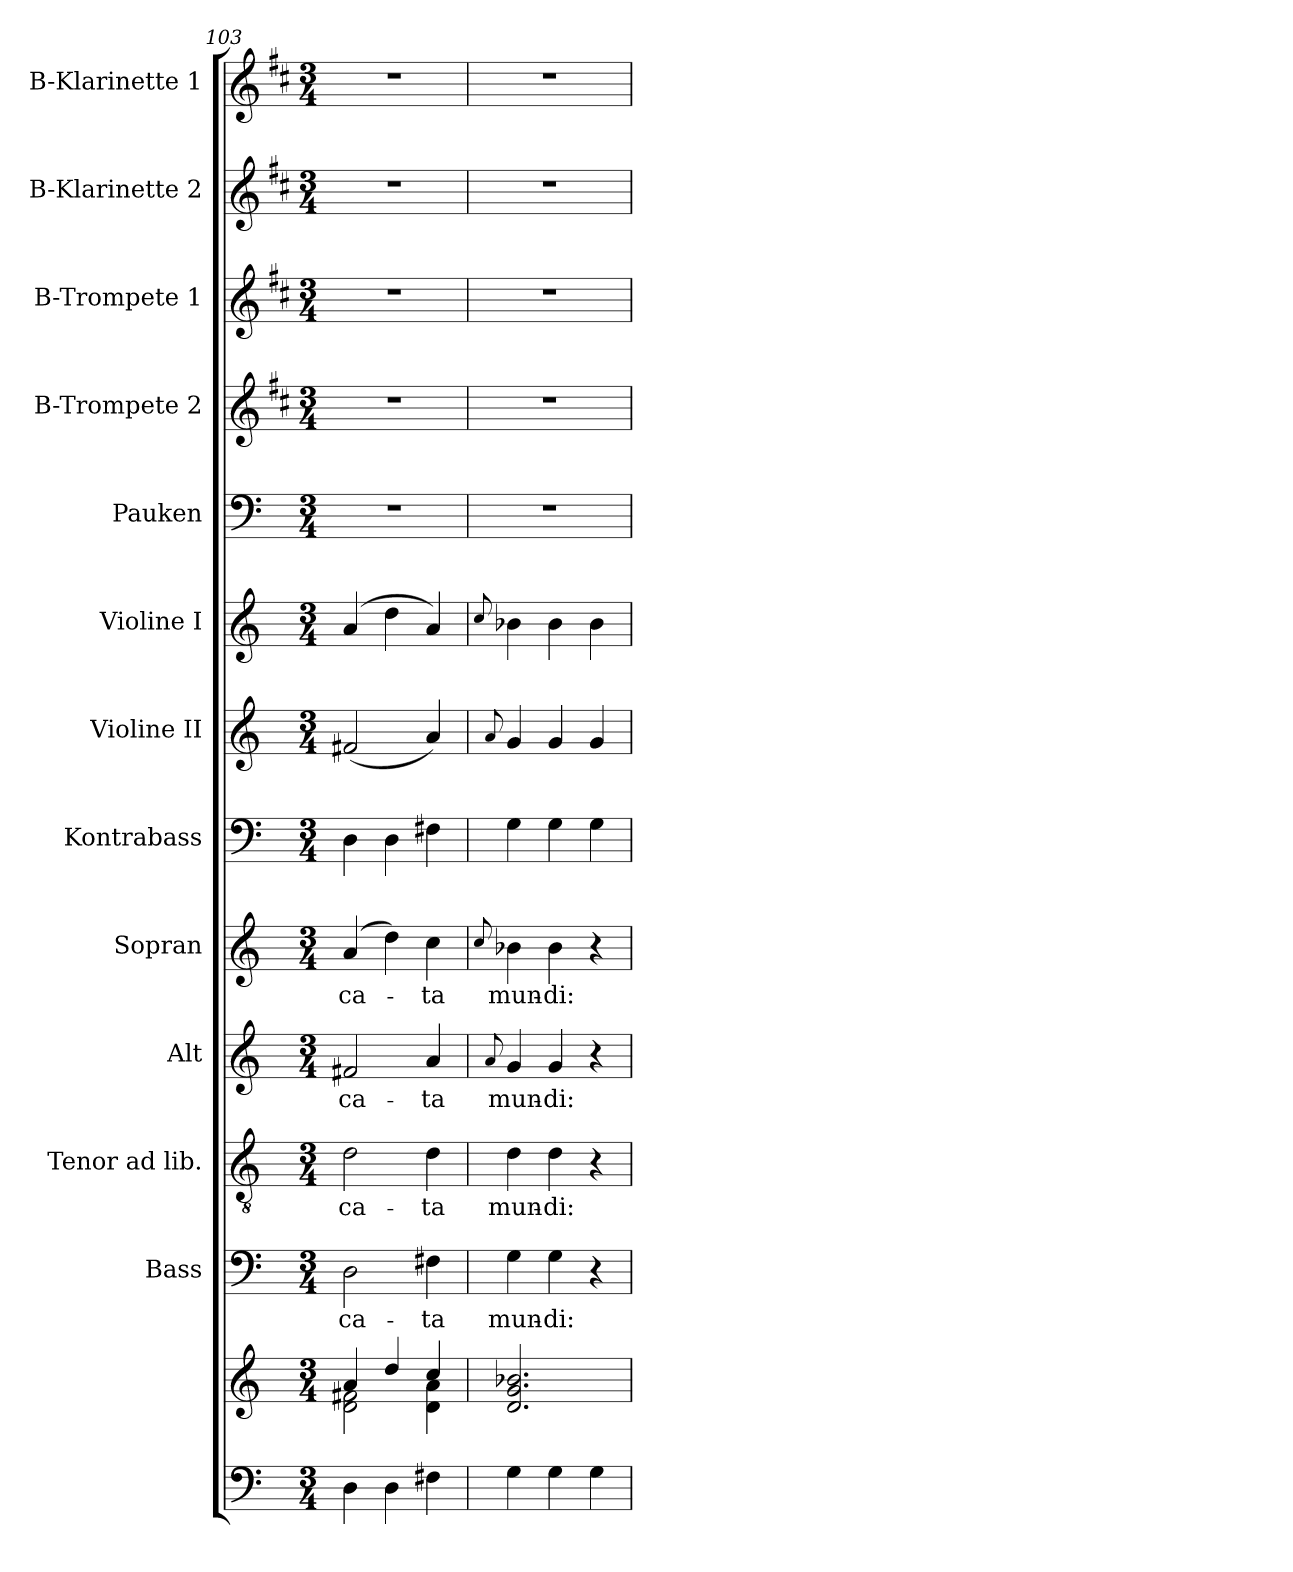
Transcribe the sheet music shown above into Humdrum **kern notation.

**kern	**kern	**kern	**text	**kern	**text	**kern	**text	**kern	**text	**kern	**kern	**kern	**kern	**kern	**kern	**kern	**kern
*part13	*part13	*part12	*part12	*part11	*part11	*part10	*part10	*part9	*part9	*part8	*part7	*part6	*part5	*part4	*part3	*part2	*part1
*staff14	*staff13	*staff12	*staff12	*staff11	*staff11	*staff10	*staff10	*staff9	*staff9	*staff8	*staff7	*staff6	*staff5	*staff4	*staff3	*staff2	*staff1
*	*	*I"Bass	*	*I"Tenor ad lib.	*	*I"Alt	*	*I"Sopran	*	*I"Kontrabass	*I"Violine II	*I"Violine I	*I"Pauken	*I"B-Trompete 2	*I"B-Trompete 1	*I"B-Klarinette 2	*I"B-Klarinette 1
*	*	*I'B.	*	*I'T.	*	*I'A.	*	*I'S.	*	*I'Kb.	*I'Vl. II	*I'Vl. I	*I'Pk.	*I'Trp. 2	*I'Trp. 1	*I'B Kl. 2	*I'B Kl. 1
*clefF4	*clefG2	*clefF4	*	*clefGv2	*	*clefG2	*	*clefG2	*	*clefF4	*clefG2	*clefG2	*clefF4	*clefG2	*clefG2	*clefG2	*clefG2
*	*	*	*	*	*	*	*	*	*	*ITrd7c12	*	*	*	*ITrd1c2	*ITrd1c2	*ITrd1c2	*ITrd1c2
*k[]	*k[]	*k[]	*	*k[]	*	*k[]	*	*k[]	*	*k[]	*k[]	*k[]	*k[]	*k[]	*k[]	*k[]	*k[]
*C:	*C:	*C:	*	*C:	*	*C:	*	*C:	*	*C:	*C:	*C:	*C:	*C:	*C:	*C:	*C:
*M3/4	*M3/4	*M3/4	*	*M3/4	*	*M3/4	*	*M3/4	*	*M3/4	*M3/4	*M3/4	*M3/4	*M3/4	*M3/4	*M3/4	*M3/4
=103	=103	=103	=103	=103	=103	=103	=103	=103	=103	=103	=103	=103	=103	=103	=103	=103	=103
*	*^	*	*	*	*	*	*	*	*	*	*	*	*	*	*	*	*
!	!	!	!	!LO:LY:b	!	!LO:LY:b	!	!LO:LY:b	!	!LO:LY:b	!	!	!	!	!	!	!	!
4D\	4a/	2d\ 2f#X\	2D\	-ca-	2d\	-ca-	2f#X/	-ca-	(4a/	-ca-	4DD\	(<2f#X/	(4a/	2.r	2.r	2.r	2.r	2.r
4D\	4dd/	.	.	.	.	.	.	.	4dd\)	.	4DD\	.	4dd\	.	.	.	.	.
!	!	!	!	!LO:LY:b	!	!LO:LY:b	!	!LO:LY:b	!	!LO:LY:b	!	!	!	!	!	!	!	!
4F#X\	4cc/	4d\ 4a\	4F#X\	-ta	4d\	-ta	4a/	-ta	4cc\	-ta	4FF#X\	4a/)	4a/)	.	.	.	.	.
*	*v	*v	*	*	*	*	*	*	*	*	*	*	*	*	*	*	*	*
=104	=104	=104	=104	=104	=104	=104	=104	=104	=104	=104	=104	=104	=104	=104	=104	=104	=104
.	.	.	.	.	.	8qqa/	.	8qqcc/	.	.	8qqa/	8qqcc/	.	.	.	.	.
!	!	!	!LO:LY:b	!	!LO:LY:b	!	!LO:LY:b	!	!LO:LY:b	!	!	!	!	!	!	!	!
4G\	2.d/ 2.g/ 2.b-X/	4G\	mun-	4d\	mun-	4g/	mun-	4b-X\	mun-	4GG\	4g/	4b-X\	2.r	2.r	2.r	2.r	2.r
!	!	!	!LO:LY:b	!	!LO:LY:b	!	!LO:LY:b	!	!LO:LY:b	!	!	!	!	!	!	!	!
4G\	.	4G\	-di:	4d\	-di:	4g/	-di:	4b-\	-di:	4GG\	4g/	4b-\	.	.	.	.	.
4G\	.	4r	.	4r	.	4r	.	4r	.	4GG\	4g/	4b-\	.	.	.	.	.
=	=	=	=	=	=	=	=	=	=	=	=	=	=	=	=	=	=
*-	*-	*-	*-	*-	*-	*-	*-	*-	*-	*-	*-	*-	*-	*-	*-	*-	*-
